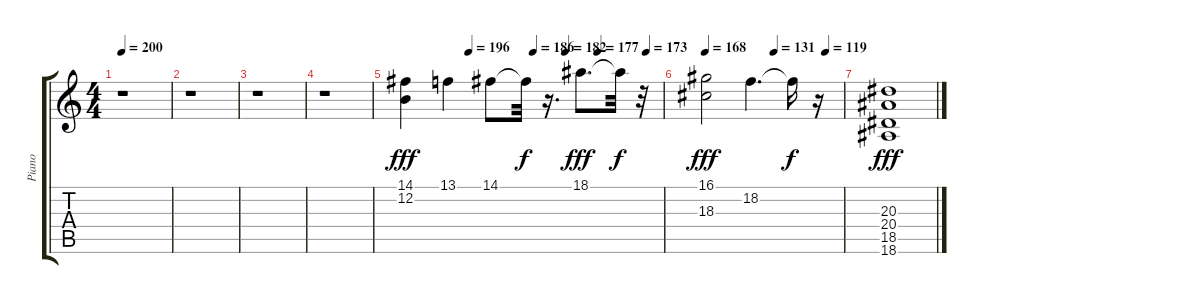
\track ("Piano" "Piano") {instrument acousticgrandpiano}
\staff {score tabs}
\tuning (E4 B3 G3 D3 A2 E2) {hide}
\ts (4 4)
\tempo 200
\clef g2
\ks c
r.1{dy f} |
r.1 |
r.1 |
r.1 |
\tempo (196 0.25)
\tempo (186 0.5)
\tempo (182 0.625)
\tempo (177 0.75)
\tempo (173 0.9375)
(14.1 12.2).4{dy fff} 13.1.4 14.1.8 14.1{t}.32{dy f} r.16{d} 18.1.8{d dy fff} 18.1{t}.32{dy f} r.32 |
\tempo 168
\tempo (131 0.5)
\tempo (119 0.875)
(16.1 18.3).2{dy fff} 18.2.4{d} 18.2{t}.16{dy f} r.16 |
(20.3 20.4 18.5 18.6).1{dy fff}
